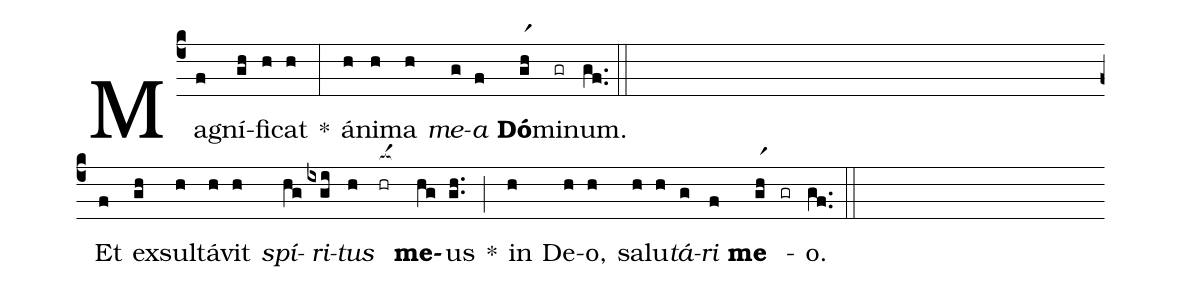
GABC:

%%
(c4)
Ma(f)gní(gh)fi(h)cat(h) *(:)
á(h)ni(h)ma(h) <i>me</i>(g)<i>a</i>(f) <b>Dó</b>(ghr1)mi(gr)num.(gf..) (::Z)

Et(f) ex(gh)sul(h)tá(h)vit(h)
<i>spí</i>(hg)<i>ri</i>(ixgi)<i>tus</i>(h)
(hr[ocba:1{]) <b>me</b>(h[ocba:1}]g)us(g.h.) *(;)
in(h) De(h)o,(h) sa(h)lu(h)<i>tá</i>(g)<i>ri</i>(f) <b>me</b>(ghr1) -(gr) o.(gf..) (::)
